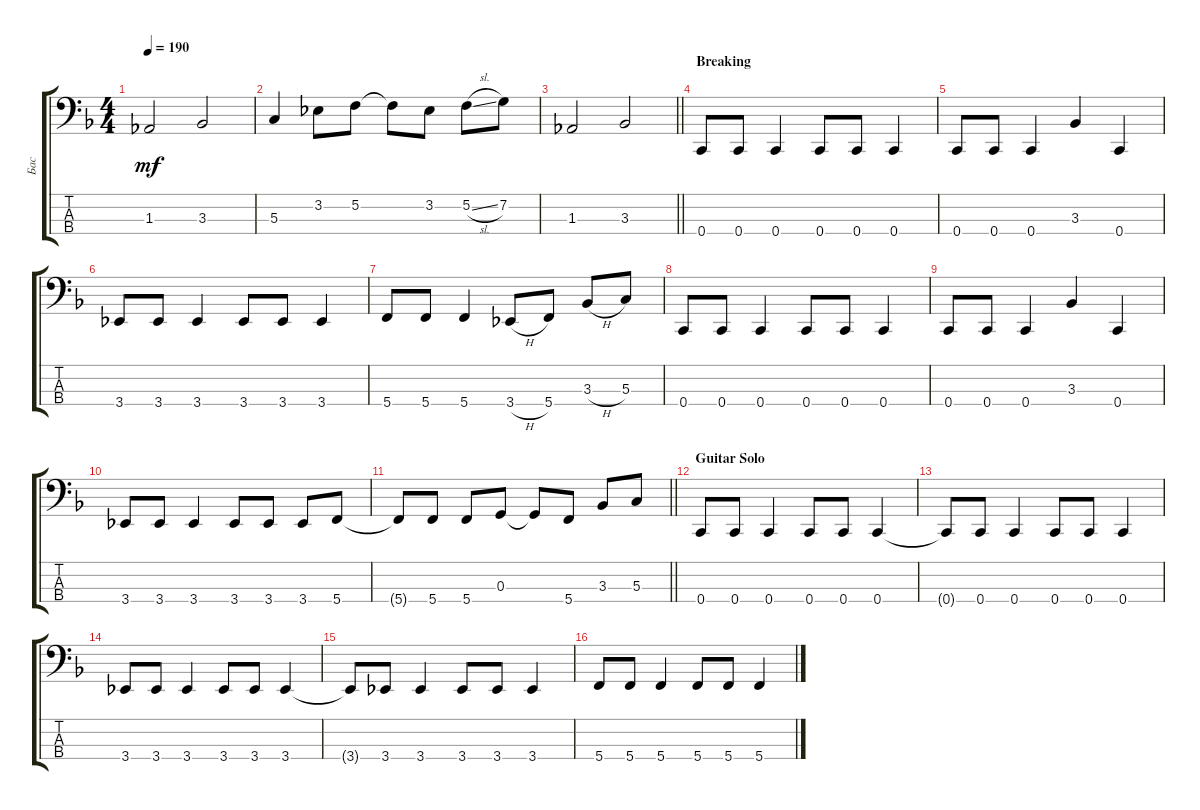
\track ("Бас" "Бас") {instrument electricbassfinger}
\staff {score tabs}
\tuning (F2 C2 G1 C1) {hide}
\ts (4 4)
\tempo 190
\clef f4
\ks dminor
1.3.2{dy mf} 3.3.2 |
5.3.4 3.2.8 5.2.8 5.2{t}.8 3.2.8 5.2{sl}.8 7.2.8 |
\barLineRight lightlight
1.3.2 3.3.2 |
\section ("" "Breaking")
0.4.8 0.4.8 0.4.4 0.4.8 0.4.8 0.4.4 |
0.4.8 0.4.8 0.4.4 3.3.4 0.4.4 |
3.4.8 3.4.8 3.4.4 3.4.8 3.4.8 3.4.4 |
5.4.8 5.4.8 5.4.4 3.4{h}.8 5.4.8 3.3{h}.8 5.3.8 |
0.4.8 0.4.8 0.4.4 0.4.8 0.4.8 0.4.4 |
0.4.8 0.4.8 0.4.4 3.3.4 0.4.4 |
3.4.8 3.4.8 3.4.4 3.4.8 3.4.8 3.4.8 5.4.8 |
\barLineRight lightlight
5.4{t}.8 5.4.8 5.4.8 0.3.8 0.3{t}.8 5.4.8 3.3.8 5.3.8 |
\section ("" "Guitar Solo")
0.4.8 0.4.8 0.4.4 0.4.8 0.4.8 0.4.4 |
0.4{t}.8 0.4.8 0.4.4 0.4.8 0.4.8 0.4.4 |
3.4.8 3.4.8 3.4.4 3.4.8 3.4.8 3.4.4 |
3.4{t}.8 3.4.8 3.4.4 3.4.8 3.4.8 3.4.4 |
5.4.8 5.4.8 5.4.4 5.4.8 5.4.8 5.4.4
